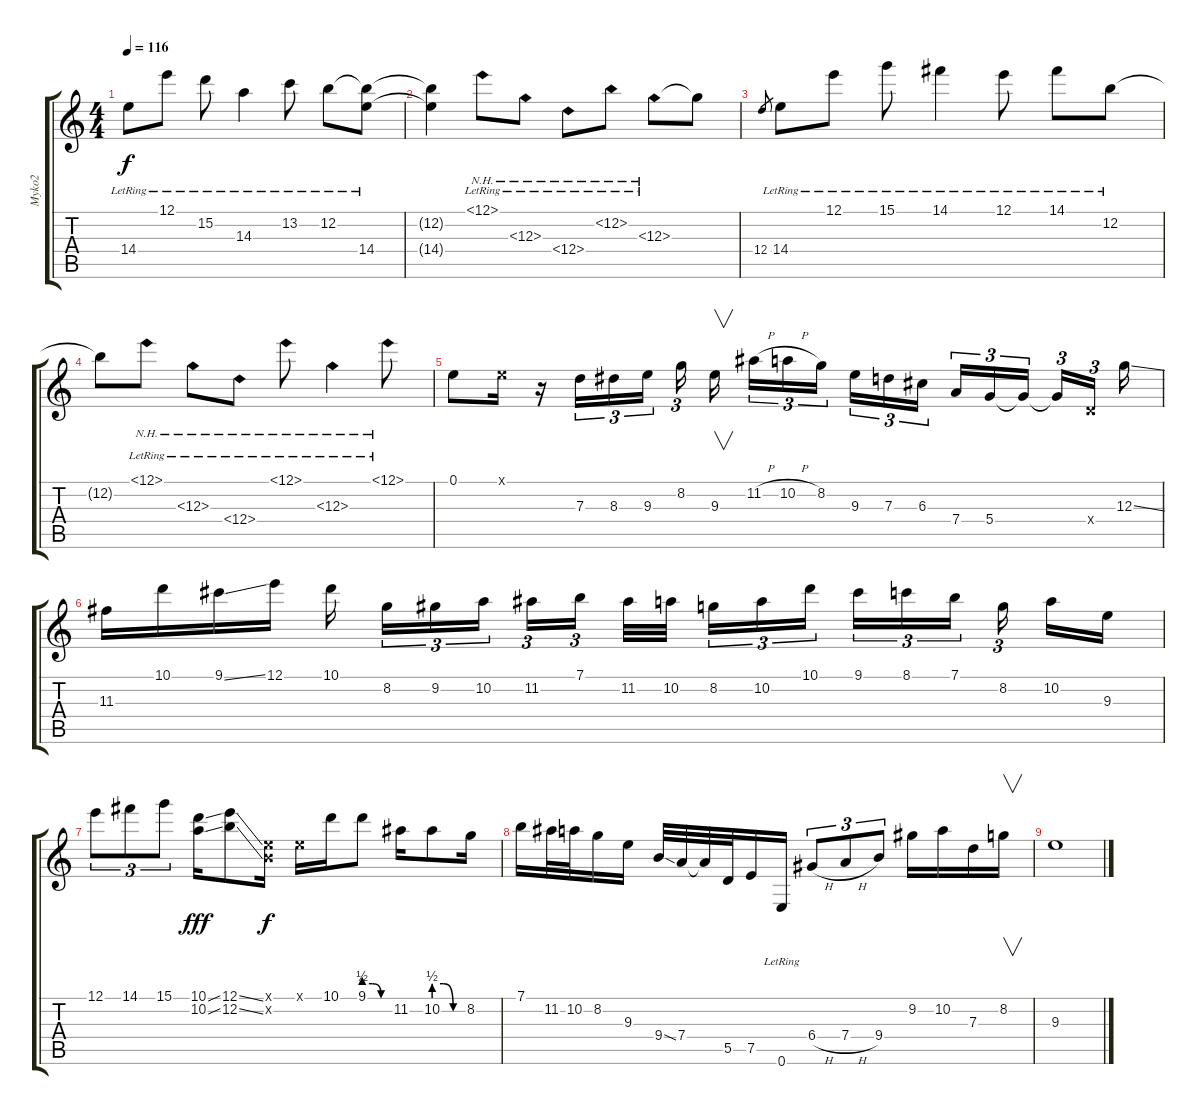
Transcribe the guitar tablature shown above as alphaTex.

\track ("Myko2" "Myko2") {instrument electricguitarjazz}
\staff {score tabs}
\tuning (E4 B3 G3 D3 A2 E2) {hide}
\ts (4 4)
\tempo 116
\clef g2
\ks c
14.4{lr}.8{dy f} 12.1{lr}.8 15.2{lr}.8 14.3{lr}.4 13.2{lr}.8 12.2{lr}.8 (12.2{t} 14.4{lr}).8 |
(12.2{t} 14.4{t}).4 12.1{nh lr}.8 12.3{nh lr}.8 12.4{nh lr}.8 12.2{nh lr}.8 12.3{nh lr}.8 12.3{t}.8 |
12.4.8{gr} 14.4{lr}.8 12.1{lr}.8 15.1{lr}.8 14.1{lr}.4 12.1{lr}.8 14.1{lr}.8 12.2{lr}.8 |
12.2{t}.8 12.1{nh lr}.8 12.3{nh lr}.8 12.4{nh lr}.8 12.1{nh lr}.8 12.3{nh lr}.4 12.1{nh lr}.8 |
0.1.8 0.1{x}.16 r.16 7.3.16{tu (3 2)} 8.3.16{tu (3 2)} 9.3.16{tu (3 2)} 8.2.16{tu (3 2)} 9.3.16{v} 11.2{h}.16{tu (3 2)} 10.2{h}.16{tu (3 2)} 8.2.16{tu (3 2)} 9.3.16{tu (3 2)} 7.3.16{tu (3 2)} 6.3.16{tu (3 2)} 7.4.16{tu (3 2)} 5.4.16{tu (3 2)} 5.4{t}.16{tu (3 2)} 5.4{t}.16{tu (3 2)} 0.4{x}.16{tu (3 2)} 12.3{ss}.16 |
11.3.16 10.1.16 9.1{ss}.16 12.1.16 10.1.16 8.2.16{tu (3 2)} 9.2.16{tu (3 2)} 10.2.16{tu (3 2)} 11.2.16{tu (3 2)} 7.1.16{tu (3 2)} 11.2.32 10.2.32 8.2.16{tu (3 2)} 10.2.16{tu (3 2)} 10.1.16{tu (3 2)} 9.1.16{tu (3 2)} 8.1.16{tu (3 2)} 7.1.16{tu (3 2)} 8.2.16{tu (3 2)} 10.2.16 9.3.16 |
12.1.8{tu (3 2)} 14.1.8{tu (3 2)} 15.1.8{tu (3 2)} (10.1{ss} 10.2{ss}).16{dy fff} (12.1{ss} 12.2{ss}).8 (0.1{x} 0.2{x}).16{dy f} 0.1{x}.16 10.1.16 9.1{be (custom 0 2 20 2 40 0 60 0)}.8 11.2.16 10.2{be (custom 0 2 20 2 40 0 60 0)}.8 8.2.16 |
7.1.16 11.2.32 10.2.32 8.2.16 9.3.16 9.4{ss}.32 7.4.32 7.4{t}.32 5.5.32 7.5.16 0.6{lr}.16 6.4{h}.8{tu (3 2)} 7.4{h}.8{tu (3 2)} 9.4.8{tu (3 2)} 9.2.16 10.2.16 7.3.16 8.2.16{v} |
9.3.1
